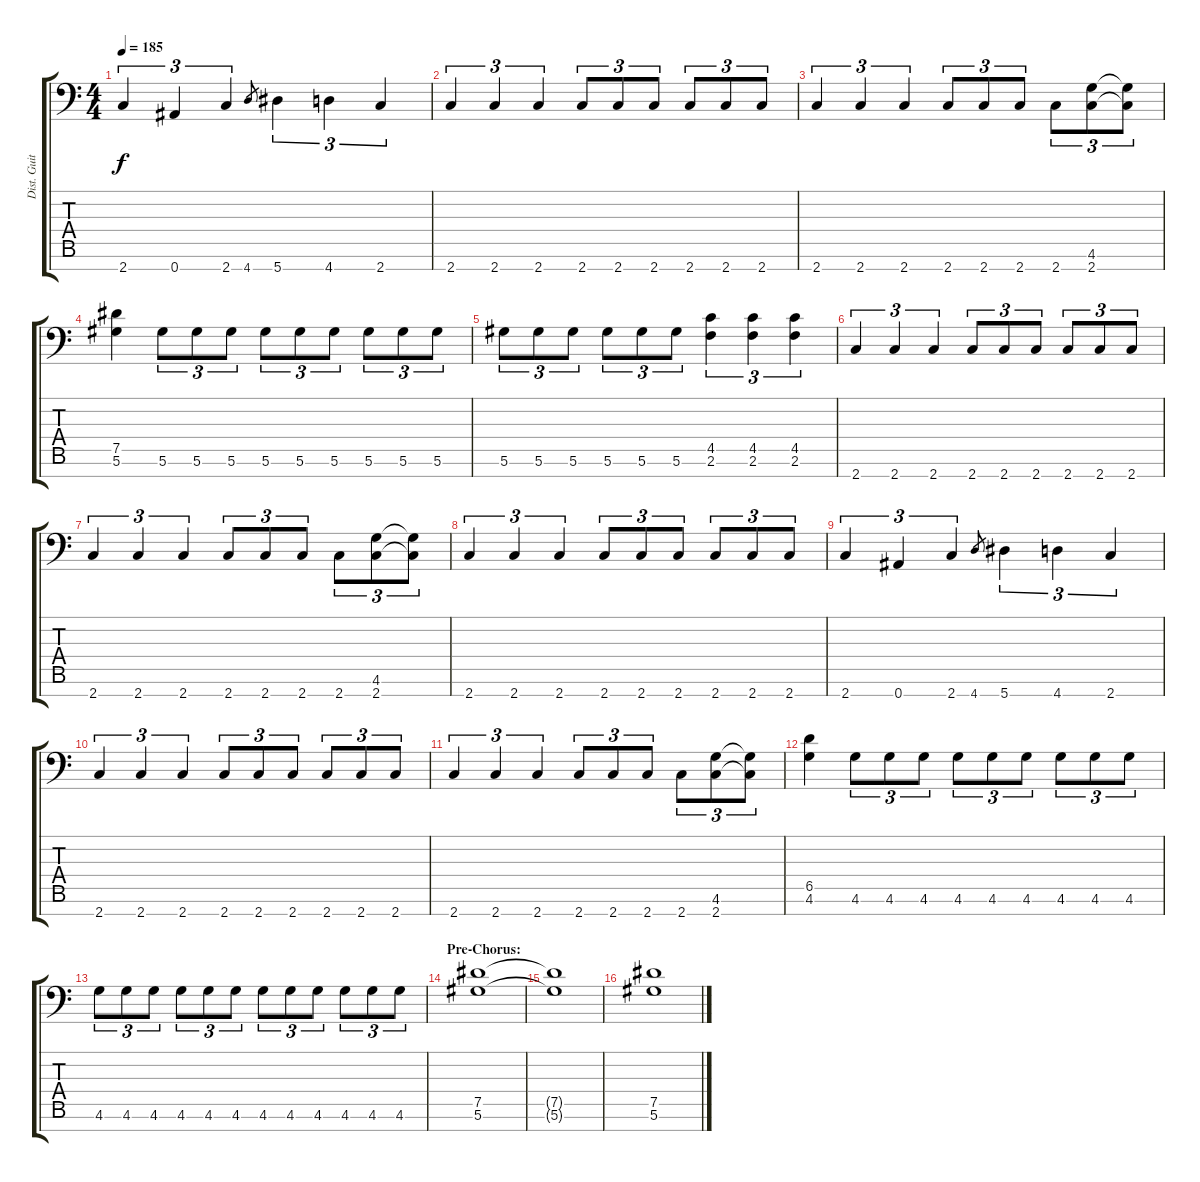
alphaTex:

\track ("Dist. Guitar 2" "Dist. Guit") {instrument distortionguitar}
\staff {score tabs}
\tuning (Eb4 Bb3 Gb3 Db3 Ab2 Eb2 Bb1) {hide}
\ts (4 4)
\tempo 185
\clef f4
\ks c
2.7.4{tu (3 2) dy f} 0.7.4{tu (3 2)} 2.7.4{tu (3 2)} 4.7.8{gr} 5.7.4{tu (3 2)} 4.7.4{tu (3 2)} 2.7.4{tu (3 2)} |
2.7.4{tu (3 2)} 2.7.4{tu (3 2)} 2.7.4{tu (3 2)} 2.7.8{tu (3 2)} 2.7.8{tu (3 2)} 2.7.8{tu (3 2)} 2.7.8{tu (3 2)} 2.7.8{tu (3 2)} 2.7.8{tu (3 2)} |
2.7.4{tu (3 2)} 2.7.4{tu (3 2)} 2.7.4{tu (3 2)} 2.7.8{tu (3 2)} 2.7.8{tu (3 2)} 2.7.8{tu (3 2)} 2.7.8{tu (3 2)} (4.6 2.7).8{tu (3 2)} (4.6{t} 2.7{t}).8{tu (3 2)} |
(7.5 5.6).4 5.6.8{tu (3 2)} 5.6.8{tu (3 2)} 5.6.8{tu (3 2)} 5.6.8{tu (3 2)} 5.6.8{tu (3 2)} 5.6.8{tu (3 2)} 5.6.8{tu (3 2)} 5.6.8{tu (3 2)} 5.6.8{tu (3 2)} |
5.6.8{tu (3 2)} 5.6.8{tu (3 2)} 5.6.8{tu (3 2)} 5.6.8{tu (3 2)} 5.6.8{tu (3 2)} 5.6.8{tu (3 2)} (4.5 2.6).4{tu (3 2)} (4.5 2.6).4{tu (3 2)} (4.5 2.6).4{tu (3 2)} |
2.7.4{tu (3 2)} 2.7.4{tu (3 2)} 2.7.4{tu (3 2)} 2.7.8{tu (3 2)} 2.7.8{tu (3 2)} 2.7.8{tu (3 2)} 2.7.8{tu (3 2)} 2.7.8{tu (3 2)} 2.7.8{tu (3 2)} |
2.7.4{tu (3 2)} 2.7.4{tu (3 2)} 2.7.4{tu (3 2)} 2.7.8{tu (3 2)} 2.7.8{tu (3 2)} 2.7.8{tu (3 2)} 2.7.8{tu (3 2)} (4.6 2.7).8{tu (3 2)} (4.6{t} 2.7{t}).8{tu (3 2)} |
2.7.4{tu (3 2)} 2.7.4{tu (3 2)} 2.7.4{tu (3 2)} 2.7.8{tu (3 2)} 2.7.8{tu (3 2)} 2.7.8{tu (3 2)} 2.7.8{tu (3 2)} 2.7.8{tu (3 2)} 2.7.8{tu (3 2)} |
2.7.4{tu (3 2)} 0.7.4{tu (3 2)} 2.7.4{tu (3 2)} 4.7.8{gr} 5.7.4{tu (3 2)} 4.7.4{tu (3 2)} 2.7.4{tu (3 2)} |
2.7.4{tu (3 2)} 2.7.4{tu (3 2)} 2.7.4{tu (3 2)} 2.7.8{tu (3 2)} 2.7.8{tu (3 2)} 2.7.8{tu (3 2)} 2.7.8{tu (3 2)} 2.7.8{tu (3 2)} 2.7.8{tu (3 2)} |
2.7.4{tu (3 2)} 2.7.4{tu (3 2)} 2.7.4{tu (3 2)} 2.7.8{tu (3 2)} 2.7.8{tu (3 2)} 2.7.8{tu (3 2)} 2.7.8{tu (3 2)} (4.6 2.7).8{tu (3 2)} (4.6{t} 2.7{t}).8{tu (3 2)} |
(6.5 4.6).4 4.6.8{tu (3 2)} 4.6.8{tu (3 2)} 4.6.8{tu (3 2)} 4.6.8{tu (3 2)} 4.6.8{tu (3 2)} 4.6.8{tu (3 2)} 4.6.8{tu (3 2)} 4.6.8{tu (3 2)} 4.6.8{tu (3 2)} |
4.6.8{tu (3 2)} 4.6.8{tu (3 2)} 4.6.8{tu (3 2)} 4.6.8{tu (3 2)} 4.6.8{tu (3 2)} 4.6.8{tu (3 2)} 4.6.8{tu (3 2)} 4.6.8{tu (3 2)} 4.6.8{tu (3 2)} 4.6.8{tu (3 2)} 4.6.8{tu (3 2)} 4.6.8{tu (3 2)} |
\section ("" "Pre-Chorus:")
(7.5 5.6).1 |
(7.5{t} 5.6{t}).1 |
(7.5 5.6).1
